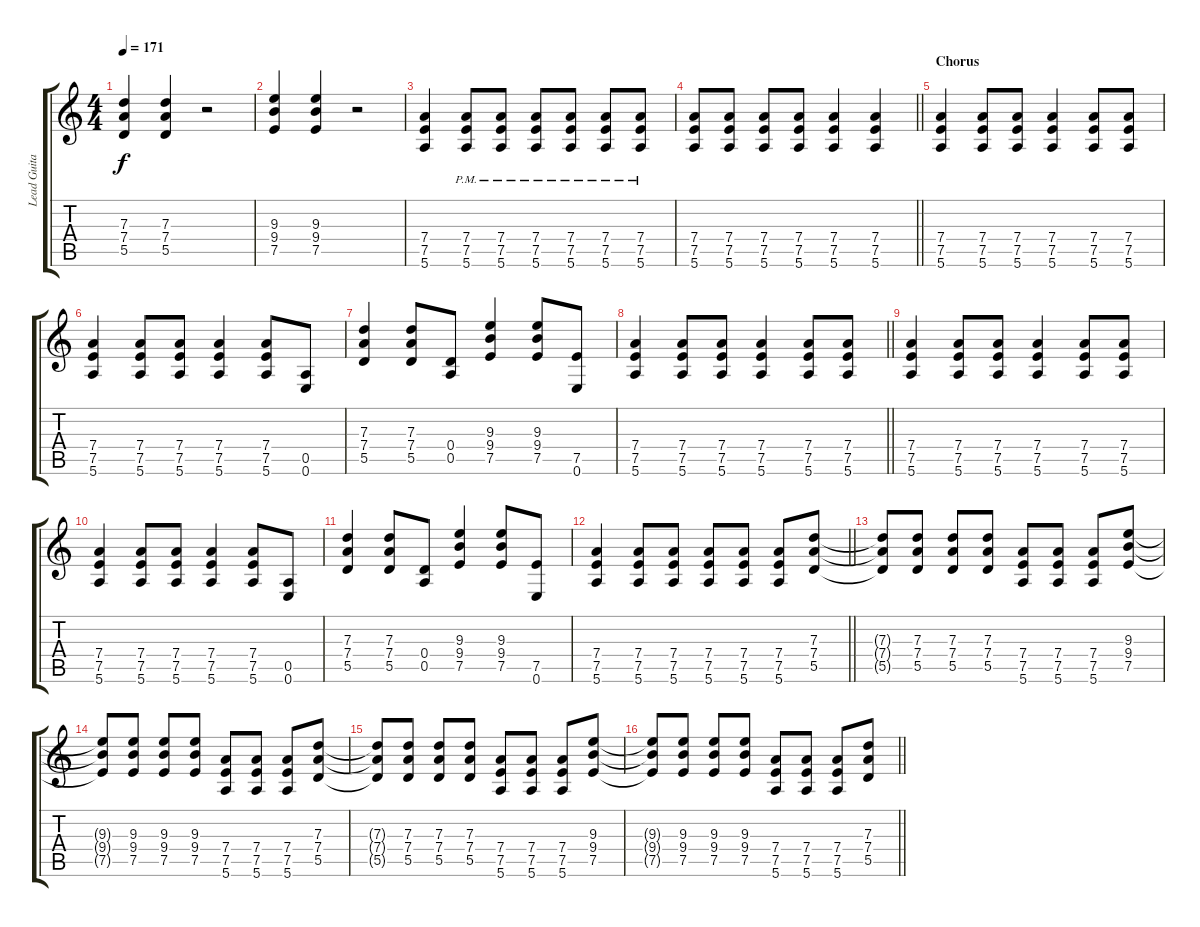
\track ("Lead Guitar - Bobby Kool" "Lead Guita") {instrument overdrivenguitar}
\staff {score tabs}
\tuning (E4 B3 G3 D3 A2 E2) {hide}
\ts (4 4)
\tempo 171
\clef g2
\ks c
(7.3 7.4 5.5).4{dy f} (7.3 7.4 5.5).4 r.2 |
(9.3 9.4 7.5).4 (9.3 9.4 7.5).4 r.2 |
(7.4 7.5 5.6).4 (7.4{pm} 7.5{pm} 5.6{pm}).8 (7.4{pm} 7.5{pm} 5.6{pm}).8 (7.4{pm} 7.5{pm} 5.6{pm}).8 (7.4{pm} 7.5{pm} 5.6{pm}).8 (7.4{pm} 7.5{pm} 5.6{pm}).8 (7.4{pm} 7.5{pm} 5.6{pm}).8 |
\barLineRight lightlight
(7.4 7.5 5.6).8 (7.4 7.5 5.6).8 (7.4 7.5 5.6).8 (7.4 7.5 5.6).8 (7.4 7.5 5.6).4 (7.4 7.5 5.6).4 |
\section ("" "Chorus")
(7.4 7.5 5.6).4 (7.4 7.5 5.6).8 (7.4 7.5 5.6).8 (7.4 7.5 5.6).4 (7.4 7.5 5.6).8 (7.4 7.5 5.6).8 |
(7.4 7.5 5.6).4 (7.4 7.5 5.6).8 (7.4 7.5 5.6).8 (7.4 7.5 5.6).4 (7.4 7.5 5.6).8 (0.5 0.6).8 |
(7.3 7.4 5.5).4 (7.3 7.4 5.5).8 (0.4 0.5).8 (9.3 9.4 7.5).4 (9.3 9.4 7.5).8 (7.5 0.6).8 |
\barLineRight lightlight
(7.4 7.5 5.6).4 (7.4 7.5 5.6).8 (7.4 7.5 5.6).8 (7.4 7.5 5.6).4 (7.4 7.5 5.6).8 (7.4 7.5 5.6).8 |
(7.4 7.5 5.6).4 (7.4 7.5 5.6).8 (7.4 7.5 5.6).8 (7.4 7.5 5.6).4 (7.4 7.5 5.6).8 (7.4 7.5 5.6).8 |
(7.4 7.5 5.6).4 (7.4 7.5 5.6).8 (7.4 7.5 5.6).8 (7.4 7.5 5.6).4 (7.4 7.5 5.6).8 (0.5 0.6).8 |
(7.3 7.4 5.5).4 (7.3 7.4 5.5).8 (0.4 0.5).8 (9.3 9.4 7.5).4 (9.3 9.4 7.5).8 (7.5 0.6).8 |
\barLineRight lightlight
(7.4 7.5 5.6).4 (7.4 7.5 5.6).8 (7.4 7.5 5.6).8 (7.4 7.5 5.6).8 (7.4 7.5 5.6).8 (7.4 7.5 5.6).8 (7.3 7.4 5.5).8 |
(7.3{t} 7.4{t} 5.5{t}).8 (7.3 7.4 5.5).8 (7.3 7.4 5.5).8 (7.3 7.4 5.5).8 (7.4 7.5 5.6).8 (7.4 7.5 5.6).8 (7.4 7.5 5.6).8 (9.3 9.4 7.5).8 |
(9.3{t} 9.4{t} 7.5{t}).8 (9.3 9.4 7.5).8 (9.3 9.4 7.5).8 (9.3 9.4 7.5).8 (7.4 7.5 5.6).8 (7.4 7.5 5.6).8 (7.4 7.5 5.6).8 (7.3 7.4 5.5).8 |
(7.3{t} 7.4{t} 5.5{t}).8 (7.3 7.4 5.5).8 (7.3 7.4 5.5).8 (7.3 7.4 5.5).8 (7.4 7.5 5.6).8 (7.4 7.5 5.6).8 (7.4 7.5 5.6).8 (9.3 9.4 7.5).8 |
\barLineRight lightlight
(9.3{t} 9.4{t} 7.5{t}).8 (9.3 9.4 7.5).8 (9.3 9.4 7.5).8 (9.3 9.4 7.5).8 (7.4 7.5 5.6).8 (7.4 7.5 5.6).8 (7.4 7.5 5.6).8 (7.3 7.4 5.5).8
